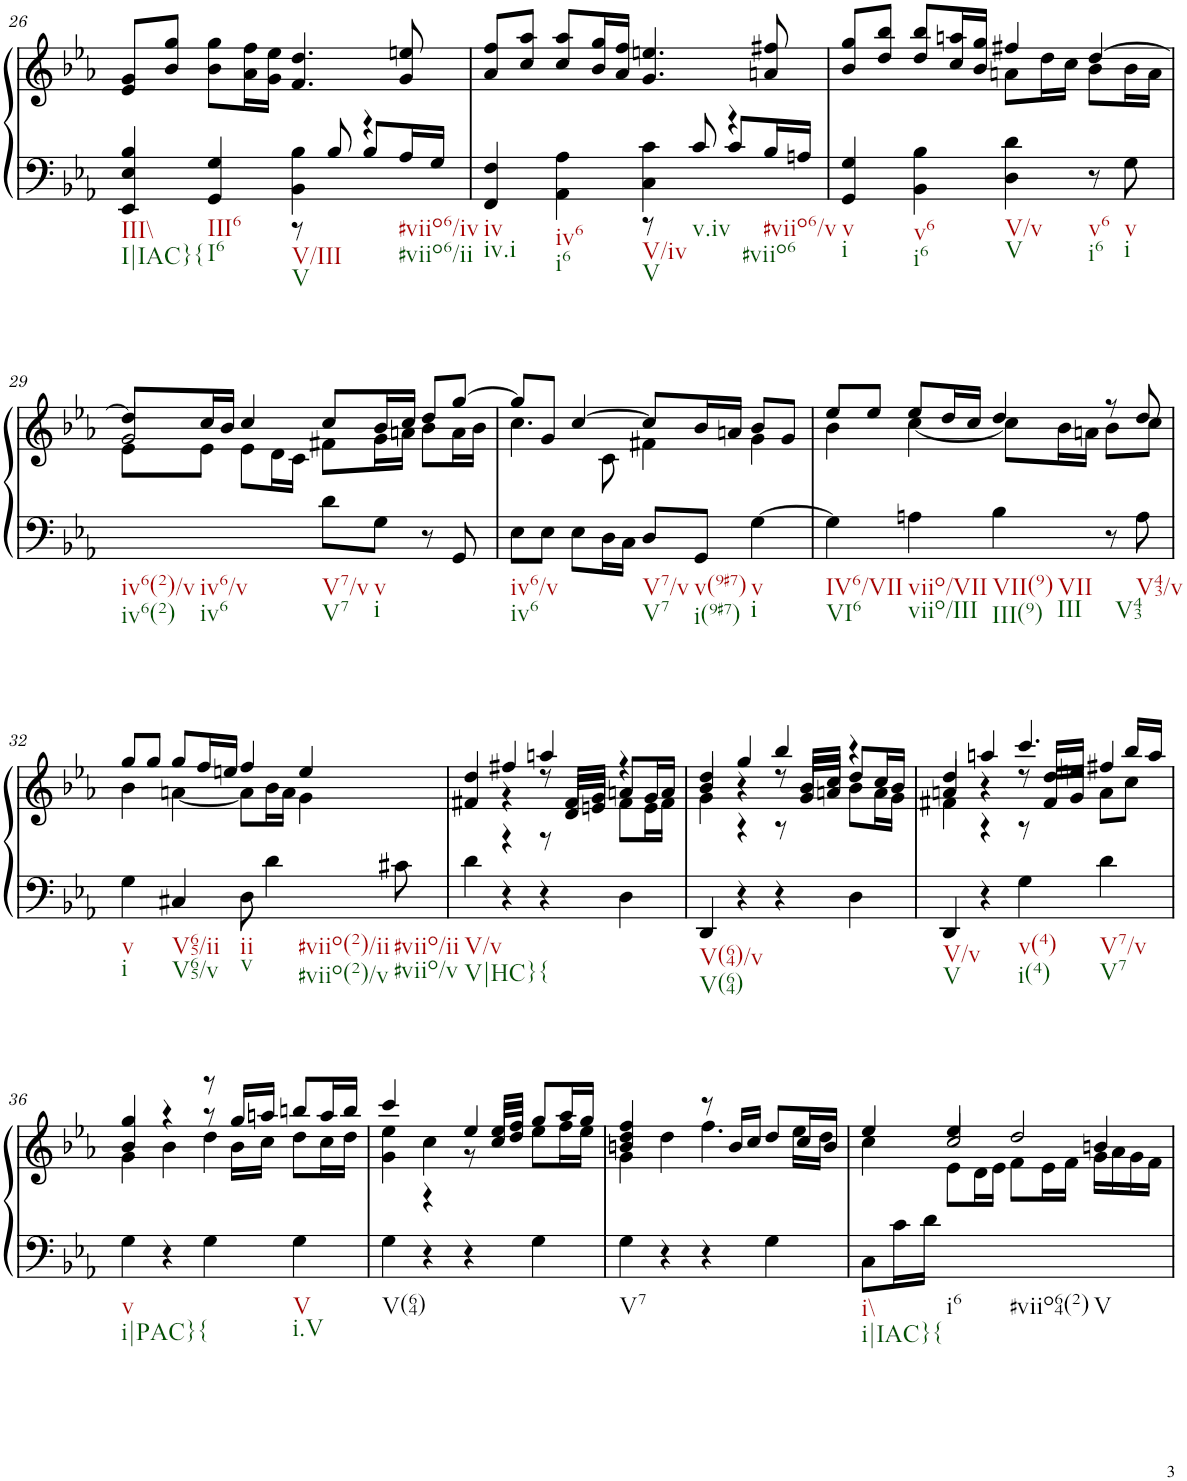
**kern	**kern
*part1	*part1
*staff2	*staff1
*I"Piano	*
*I'Pno.	*
!!LO:PB:g=z
*clefF4	*clefG2
*k[b-e-a-]	*k[b-e-a-]
*M4/4	*M4/4
*met(c)	*met(c)
=26	=26
*^	*
!LO:TX:b:t=III\\	!	!
!LO:TX:b:t=I|IAC}{	!	!
4EE-/ 4E-/ 4B-/	2ryy	8e-/ 8g/L
.	.	8b-/ 8gg/J
!LO:TX:b:t=III6	!	!
!LO:TX:b:t=I6	!	!
4GG/ 4G/	.	8b-\ 8gg\L
.	.	16a-\ 16ff\L
.	.	16g\ 16ee-\JJ
!LO:TX:b:t=V/III	!	!
!LO:TX:b:t=V	!	!
4BB-\ 4B-\	8r	4.f/ 4.dd/
.	8B-/	.
!LO:TX:b:t=#viio6/iv	!	!
!LO:TX:b:t=#viio6/ii	!	!
4r	8B-/L	.
.	16A-/L	8g/ 8een/
.	16G/JJ	.
=27	=27	=27
!LO:TX:b:t=iv	!	!
!LO:TX:b:t=iv.i	!	!
4FF/ 4F/	2ryy	8a-/ 8ff/L
.	.	8cc/ 8aa-/J
!LO:TX:b:t=iv6	!	!
!LO:TX:b:t=i6	!	!
4AA-\ 4A-\	.	8cc/ 8aa-/L
.	.	16b-/ 16gg/L
.	.	16a-/ 16ff/JJ
!LO:TX:b:t=V/iv	!	!
!LO:TX:b:t=V	!	!
!LO:TX:b:t=v.iv	!	!
4C\ 4c\	8r	4.g/ 4.een/
.	8c/	.
!LO:TX:b:t=#viio6/v	!	!
!LO:TX:b:t=#viio6	!	!
4r	8c/L	.
.	16B-/L	8an/ 8ff#X/
.	16An/JJ	.
=28	=28	=28
*	*	*^
!LO:TX:b:t=v	!	!	!
!LO:TX:b:t=i	!	!	!
*v	*v	*	*
4GG/ 4G/	8b-/ 8gg/L	2ryy
.	8dd/ 8bb-/J	.
!LO:TX:b:t=v6	!	!
!LO:TX:b:t=i6	!	!
4BB-\ 4B-\	8dd/ 8bb-/L	.
.	16cc/ 16aan/L	.
.	16b-/ 16gg/JJ	.
!LO:TX:b:t=V/v	!	!
!LO:TX:b:t=V	!	!
4D\ 4d\	4ff#X/	8an\L
.	.	16dd\L
.	.	16cc\JJ
!LO:TX:b:t=v6	!	!
!LO:TX:b:t=i6	!	!
8r	[4dd/	8b-\L
!LO:TX:b:t=v	!	!
!LO:TX:b:t=i	!	!
8G\	.	16b-\L
.	.	16a\JJ
!!LO:LB:g=z
=29	=29	=29
*	*	*^
!LO:TX:b:t=iv6(2)/v	!	!	!
!LO:TX:b:t=iv6(2)	!	!	!
8ryy	8dd/L]	2g/	8e-\L
!LO:TX:b:t=iv6/v	!	!	!
!LO:TX:b:t=iv6	!	!	!
4.ryy	16cc/L	.	8e-\J
.	16b-/JJ	.	.
.	4cc/	.	8e-\L
.	.	.	16d\L
.	.	.	16c\JJ
!LO:TX:b:t=V7/v	!	!	!
!LO:TX:b:t=V7	!	!	!
8d\L	8cc/L	8f#X\L	2ryy
!LO:TX:b:t=v	!	!	!
!LO:TX:b:t=i	!	!	!
8G\J	16b-/L	16g\L	.
.	16cc/JJ	16an\JJ	.
8r	8dd/L	8b-\L	.
8GG/	[8gg/J	16a\L	.
.	.	16b-\JJ	.
*	*	*v	*v
=30	=30	=30
!LO:TX:b:t=iv6/v	!	!
!LO:TX:b:t=iv6	!	!
8E-\L	8gg/L]	4.cc\
8E-\J	8g/J	.
8E-\L	[4cc/	.
16D\L	.	8c\
16C\JJ	.	.
!LO:TX:b:t=V7/v	!	!
!LO:TX:b:t=V7	!	!
8D/L	8cc/L]	4f#X\
!LO:TX:b:t=v(9#7)	!	!
!LO:TX:b:t=i(9#7)	!	!
8GG/J	16b-/L	.
.	16an/JJ	.
!LO:TX:b:t=v	!	!
!LO:TX:b:t=i	!	!
[4G\	8b-/L	4g\
.	8g/J	.
=31	=31	=31
!LO:TX:b:t=IV6/VII	!	!
!LO:TX:b:t=VI6	!	!
4G\]	8ee-/L	4b-\
.	8ee-/J	.
!LO:TX:b:t=viio/VII	!	!
!LO:TX:b:t=viio/III	!	!
4An\	8ee-/L	[4cc\
.	16dd/L	.
.	16cc/JJ	.
!LO:TX:b:t=VII(9)	!	!
!LO:TX:b:t=III(9)	!	!
!LO:TX:b:t=VII	!	!
!LO:TX:b:t=III	!	!
4B-\	4dd/	8cc\L]
.	.	16b-\L
.	.	16an\JJ
8r	8r	8b-\L
!LO:TX:b:t=V43/v	!	!
!LO:TX:b:t=V43	!	!
8A\	8dd/	8cc\J
!!LO:LB:g=z	!!
=32	=32	=32
!LO:TX:b:t=v	!	!
!LO:TX:b:t=i	!	!
4G\	8gg/L	4b-\
.	8gg/J	.
!LO:TX:b:t=V65/ii	!	!
!LO:TX:b:t=V65/v	!	!
4C#X/	8gg/L	[4an\
.	16ff/L	.
.	16een/JJ	.
!LO:TX:b:t=ii	!	!
!LO:TX:b:t=v	!	!
8D\	4ff/	8a\L]
!LO:TX:b:t=#viio(2)/ii	!	!
!LO:TX:b:t=#viio(2)/v	!	!
4d\	.	16b-\L
.	.	16a\JJ
.	4ee/	4g\
!LO:TX:b:t=#viio/ii	!	!
!LO:TX:b:t=#viio/v	!	!
8c#X\	.	.
=33	=33	=33
*	*	*^
!LO:TX:b:t=V/v	!	!	!
!LO:TX:b:t=V|HC}{	!	!	!
4d\	4dd/	4f#X/	4ryy
4r	4ff#X/	4r	4r
4r	4aan/	8r	8r
.	.	16f#/LL	16d/LL
.	.	16g/JJ	16en/JJ
4D\	4r	8an/L	8f#\L
.	.	16g/L	16e\L
.	.	16a/JJ	16f#\JJ
=34	=34	=34	=34
!LO:TX:b:t=V(64)/v	!	!	!
!LO:TX:b:t=V(64)	!	!	!
4DD/	4dd/	4g\	4b-/
4r	4gg/	4r	4r
4r	4bb-/	8r	8r
.	.	16b-/LL	16g/LL
.	.	16cc/JJ	16an/JJ
4D\	4r	8dd/L	8b-\L
.	.	16cc/L	16a\L
.	.	16b-/JJ	16g\JJ
=35	=35	=35	=35
!LO:TX:b:t=V/v	!	!	!
!LO:TX:b:t=V	!	!	!
4DD/	4dd/	4f#X\	4an/
4r	4aan/	4r	4r
!LO:TX:b:t=v(4)	!	!	!
!LO:TX:b:t=i(4)	!	!	!
4G\	4.ccc/	8r	8r
.	.	16dd/LL	16f#/LL
.	.	16een/JJ	16g/JJ
!LO:TX:b:t=V7/v	!	!	!
!LO:TX:b:t=V7	!	!	!
4d\	.	4ff#X/	8a\L
.	16bb-/LL	.	8cc\J
.	16aa/JJ	.	.
!!LO:LB:g=z	!!	!!
=36	=36	=36	=36
!LO:TX:b:t=v	!	!	!
!LO:TX:b:t=i|PAC}{	!	!	!
4G\	4gg/	4g\	4b-/
4r	4r	4b-\	4ryy
4G\	8r	8r	4dd\
.	16gg/LL	16b-\LL	.
.	16aan/JJ	16cc\JJ	.
!LO:TX:b:t=V	!	!	!
!LO:TX:b:t=i.V	!	!	!
4G\	8bbn/L	8dd\L	4ryy
.	16aa/L	16cc\L	.
.	16bb/JJ	16dd\JJ	.
=37	=37	=37	=37
!LO:TX:b:t=V(64)	!	!	!
4G\	4ccc/	4g\ 4ee-\	8ryy
*	*	*v	*v
4r	4cc\	4r
4r	4ee-/	8r
*	*	*^
.	.	16ee-/LL	16cc/LL
.	.	16ff/JJ	16dd/JJ
4G\	8gg/L	8ee-\L	4ryy
.	16aa-/L	16ff\L	.
.	16gg/JJ	16ee-\JJ	.
*	*	*v	*v
=38	=38	=38
!LO:TX:b:t=V7	!	!
4G\	4bn/ 4dd/ 4ff/	4g\
4r	4dd\	4ryy
4r	8r	4.ff\
.	16b/LL	.
.	16cc/JJ	.
4G\	8dd/L	.
.	16cc/L	16ee-\LL
.	16b/JJ	16dd\JJ
=39	=39	=39
*	*	*^
!LO:TX:b:t=i\\	!	!	!
!LO:TX:b:t=i|IAC}{	!	!	!
8C\L	4ee-/	4cc\	4ryy
16c\L	.	.	.
16d\JJ	.	.	.
!LO:TX:b:t=i6	!	!	!
4ryy	4ee-/	2cc/	8e-\L
.	.	.	16d\L
.	.	.	16e-\JJ
!LO:TX:b:t=#viio64(2)	!	!	!
4ryy	2dd/	.	8f\L
.	.	.	16e-\L
.	.	.	16f\JJ
!LO:TX:b:t=V	!	!	!
4ryy	.	4bn/	16g\LL
.	.	.	16a-\
.	.	.	16g\
.	.	.	16f\JJ
*	*v	*v	*v
=	=
*-	*-
